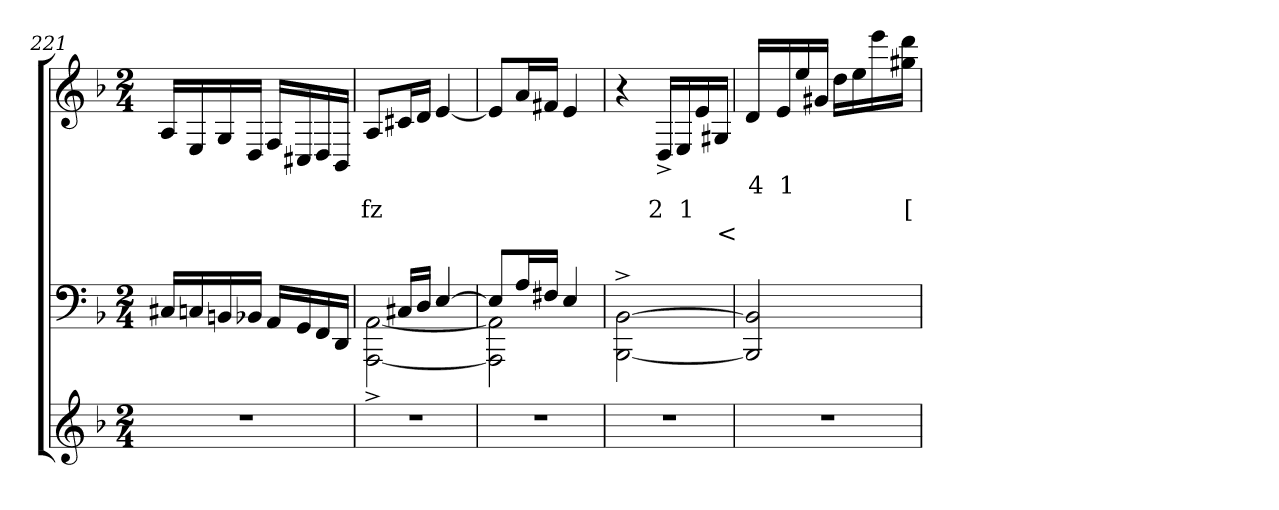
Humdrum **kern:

**kern	**kern	**kern	**text	**text	**text
*part3	*part2	*part1	*part1	*part1	*part1
*staff3	*staff2	*staff1	*staff1	*staff1	*staff1
*clefG2	*clefF4	*clefG2	*	*	*
*k[b-]	*k[b-]	*k[b-]	*	*	*
*M2/4	*M2/4	*M2/4	*	*	*
=221	=221	=221	=221	=221	=221
2r	16C#XLL	16ALL	.	.	.
.	16Cn	16E	.	.	.
.	16BBn	16G	.	.	.
.	16BB-XJJ	16DJJ	.	.	.
.	16AALL	16FLL	.	.	.
.	16GG	16C#X	.	.	.
.	16FF	16D	.	.	.
.	16DDJJ	16BB-JJ	.	.	.
=222	=222	=222	=222	=222	=222
*	*^	*	*	*	*
2r	8ryy	[2AA^> [2AAA^>	8AL	.	fz	.
.	16C#XLL	.	16c#XL	.	.	.
.	16DJJ	.	16dJJ	.	.	.
.	[4E	.	[4e	.	.	.
=223	=223	=223	=223	=223	=223	=223
2r	8EL]	2AA] 2AAA]	8eL]	.	.	.
.	16AL	.	16aL	.	.	.
.	16F#XJJ	.	16f#XJJ	.	.	.
.	4E	.	4e	.	.	.
*	*v	*v	*	*	*	*
=224	=224	=224	=224	=224	=224
2r	[2BB-\^> [2BBB-\^>	4r	.	.	fz
.	.	16D^>LL	.	2	.
.	.	16E	.	1	.
.	.	16e	.	.	.
.	.	16G#XJJ	.	.	<
=225	=225	=225	=225	=225	=225
2r	2BB-/] 2BBB-/]	16dLL	4	.	.
.	.	16e	1	.	.
.	.	16ee	.	.	.
.	.	16g#XJJ	.	.	.
.	.	16ddLL	.	.	.
.	.	16ee	.	.	.
.	.	16eee	.	.	.
.	.	16ddd 16gg#JJ	.	[	.
=	=	=	=	=	=
*-	*-	*-	*-	*-	*-
